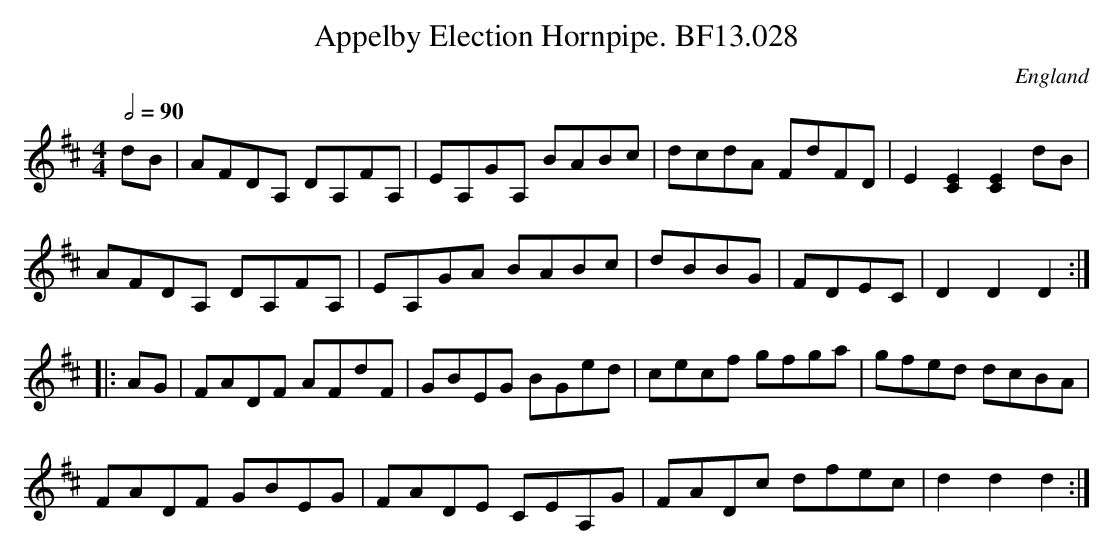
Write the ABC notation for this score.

X:1
T:Appelby Election Hornpipe. BF13.028
L:1/8
M:4/4
O:England
Q:1/2=90
K:D major
dB|AFDA, DA,FA,|EA,GA, BABc|dcdA  FdFD|E2[C2E2][C2E2]dB|!
AFDA, DA,FA,|EA,GA BABc|dBBG|FDEC|D2D2D2:|!
|:AG|FADF AFdF|GBEG BGed|cecf gfga|gfed dcBA|!
FADF GBEG|FADE CEA,G|FADc dfec|d2d2d2:|
